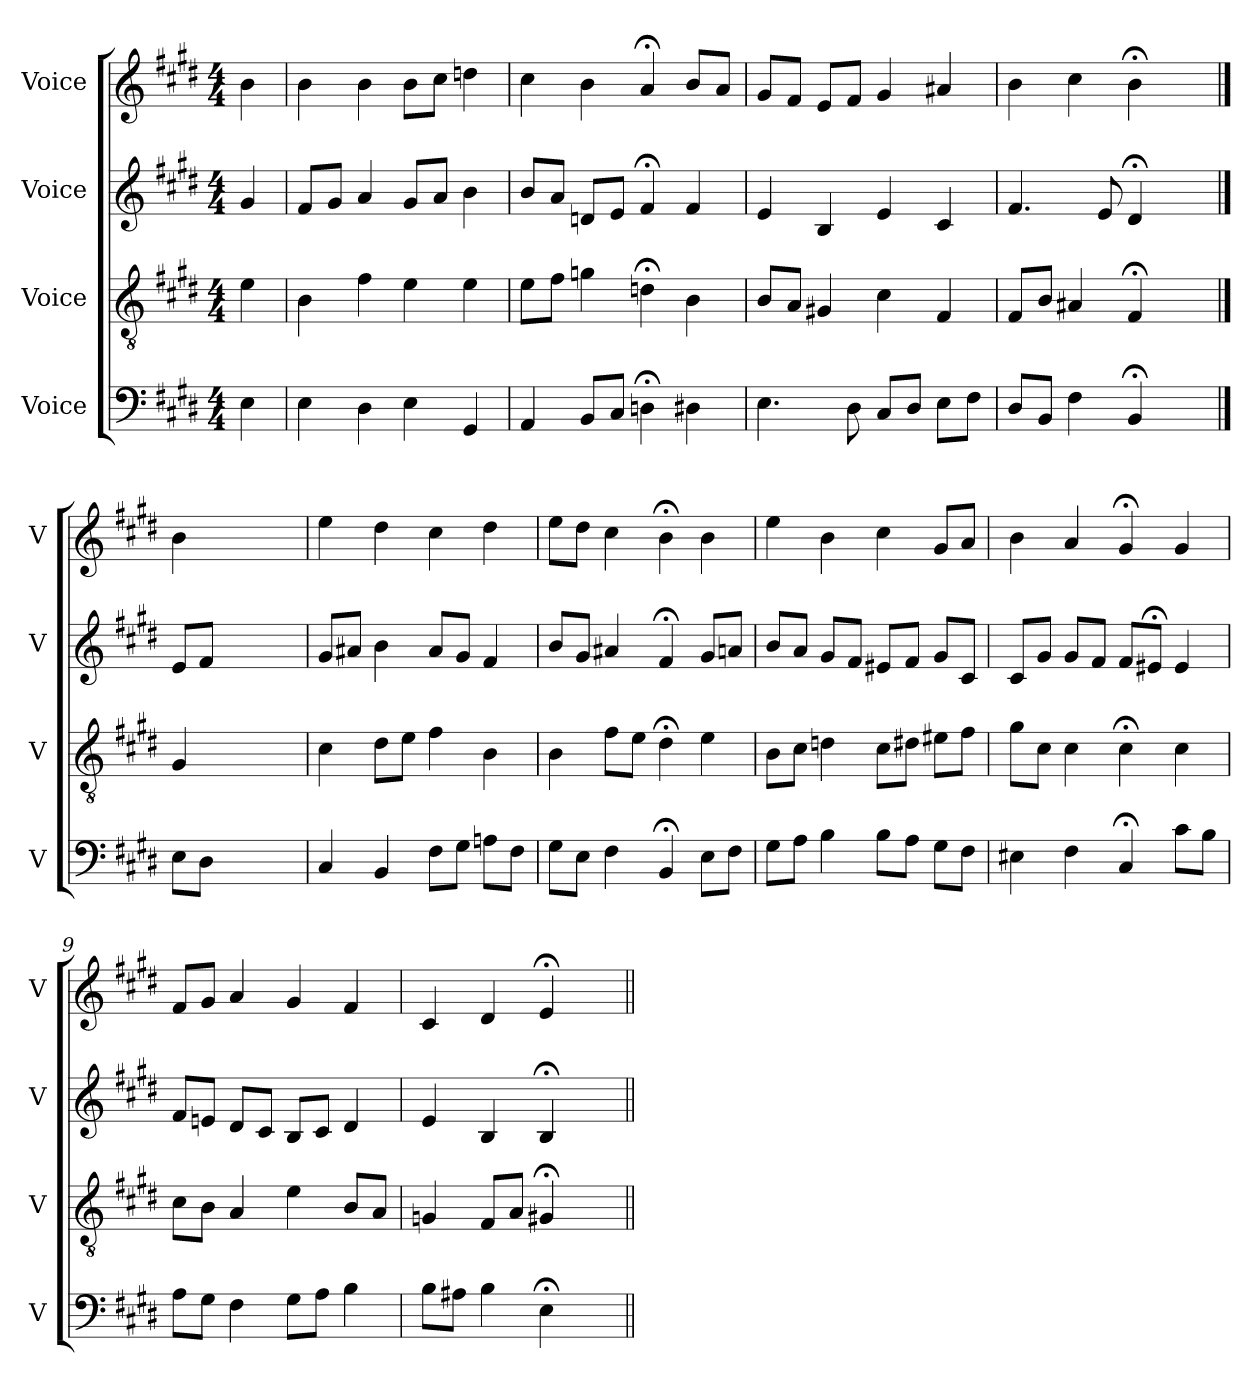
**kern	**kern	**kern	**kern
*part4	*part3	*part2	*part1
*staff4	*staff3	*staff2	*staff1
*I"Voice	*I"Voice	*I"Voice	*I"Voice
*I'V	*I'V	*I'V	*I'V
*clefF4	*clefGv2	*clefG2	*clefG2
*k[f#c#g#d#]	*k[f#c#g#d#]	*k[f#c#g#d#]	*k[f#c#g#d#]
*M4/4	*M4/4	*M4/4	*M4/4
*MM100	*MM100	*MM100	*MM100
=	=	=	=
4E\	4e\	4g#/	4b\
=1	=1	=1	=1
4E\	4B\	8f#/L	4b\
.	.	8g#/J	.
4D#\	4f#\	4a/	4b\
4E\	4e\	8g#/L	8b\L
.	.	8a/J	8cc#\J
4GG#/	4e\	4b\	4ddn\
=2	=2	=2	=2
4AA/	8e\L	8b/L	4cc#\
.	8f#\J	8a/J	.
8BB/L	4gn\	8dn/L	4b\
8C#/J	.	8e/J	.
4Dn;\	4dn;\	4f#;/	4a;/
4D#X\	4B\	4f#/	8b/L
.	.	.	8a/J
=3	=3	=3	=3
4.E\	8B/L	4e/	8g#/L
.	8A/J	.	8f#/J
.	4G#X/	4B/	8e/L
8D#\	.	.	8f#/J
8C#/L	4c#\	4e/	4g#/
8D#/J	.	.	.
8E\L	4F#/	4c#/	4a#X/
8F#\J	.	.	.
=4	=4	=4	=4
8D#/L	8F#/L	4.f#/	4b\
8BB/J	8B/J	.	.
4F#\	4A#X/	.	4cc#\
.	.	8e/	.
4BB;/	4F#;/	4d#;/	4b;\
4ryy	4ryy	4ryy	4ryy
!!LO:LB:g=z
==	==	==	==
8E\L	4G#/	8e/L	4b\
8D#\J	.	8f#/J	.
2.ryy	2.ryy	2.ryy	2.ryy
=5	=5	=5	=5
4C#/	4c#\	8g#/L	4ee\
.	.	8a#X/J	.
4BB/	8d#\L	4b\	4dd#\
.	8e\J	.	.
8F#\L	4f#\	8a#/L	4cc#\
8G#\J	.	8g#/J	.
8An\L	4B\	4f#/	4dd#\
8F#\J	.	.	.
=6	=6	=6	=6
8G#\L	4B\	8b/L	8ee\L
8E\J	.	8g#/J	8dd#\J
4F#\	8f#\L	4a#X/	4cc#\
.	8e\J	.	.
4BB;/	4d#;\	4f#;/	4b;\
8E\L	4e\	8g#/L	4b\
8F#\J	.	8an/J	.
=7	=7	=7	=7
8G#\L	8B\L	8b/L	4ee\
8A\J	8c#\J	8a/J	.
4B\	4dn\	8g#/L	4b\
.	.	8f#/J	.
8B\L	8c#\L	8e#X/L	4cc#\
8A\J	8d#X\J	8f#/J	.
8G#\L	8e#X\L	8g#/L	8g#/L
8F#\J	8f#\J	8c#/J	8a/J
!!LO:LB:g=z
=8	=8	=8	=8
4E#X\	8g#\L	8c#/L	4b\
.	8c#\J	8g#/J	.
4F#\	4c#\	8g#/L	4a/
.	.	8f#/J	.
4C#;/	4c#;\	8f#/L	4g#;/
.	.	8e#X;/J	.
8c#\L	4c#\	4e#/	4g#/
8B\J	.	.	.
=9	=9	=9	=9
8A\L	8c#\L	8f#/L	8f#/L
8G#\J	8B\J	8en/J	8g#/J
4F#\	4A/	8d#/L	4a/
.	.	8c#/J	.
8G#\L	4e\	8B/L	4g#/
8A\J	.	8c#/J	.
4B\	8B/L	4d#/	4f#/
.	8A/J	.	.
=10	=10	=10	=10
8B\L	4Gn/	4e/	4c#/
8A#X\J	.	.	.
4B\	8F#/L	4B/	4d#/
.	8A/J	.	.
4E;\	4G#X;/	4B;/	4e;/
4ryy	4ryy	4ryy	4ryy
=||	=||	=||	=||
*-	*-	*-	*-
